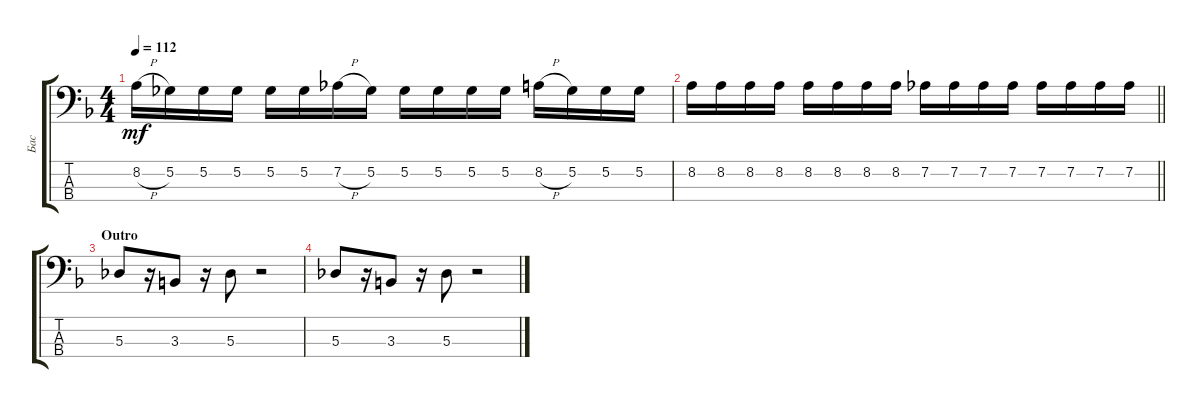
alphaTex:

\track ("Бас" "Бас") {instrument electricbassfinger}
\staff {score tabs}
\tuning (Gb2 Db2 Ab1 Db1) {hide}
\ts (4 4)
\tempo 112
\clef f4
\ks dminor
8.2{h}.16{dy mf} 5.2.16 5.2.16 5.2.16 5.2.16 5.2.16 7.2{h}.16 5.2.16 5.2.16 5.2.16 5.2.16 5.2.16 8.2{h}.16 5.2.16 5.2.16 5.2.16 |
\barLineRight lightlight
8.2.16 8.2.16 8.2.16 8.2.16 8.2.16 8.2.16 8.2.16 8.2.16 7.2.16 7.2.16 7.2.16 7.2.16 7.2.16 7.2.16 7.2.16 7.2.16 |
\section ("" "Outro")
5.3.8 r.16 3.3.8 r.16 5.3.8 r.2 |
5.3.8 r.16 3.3.8 r.16 5.3.8 r.2
